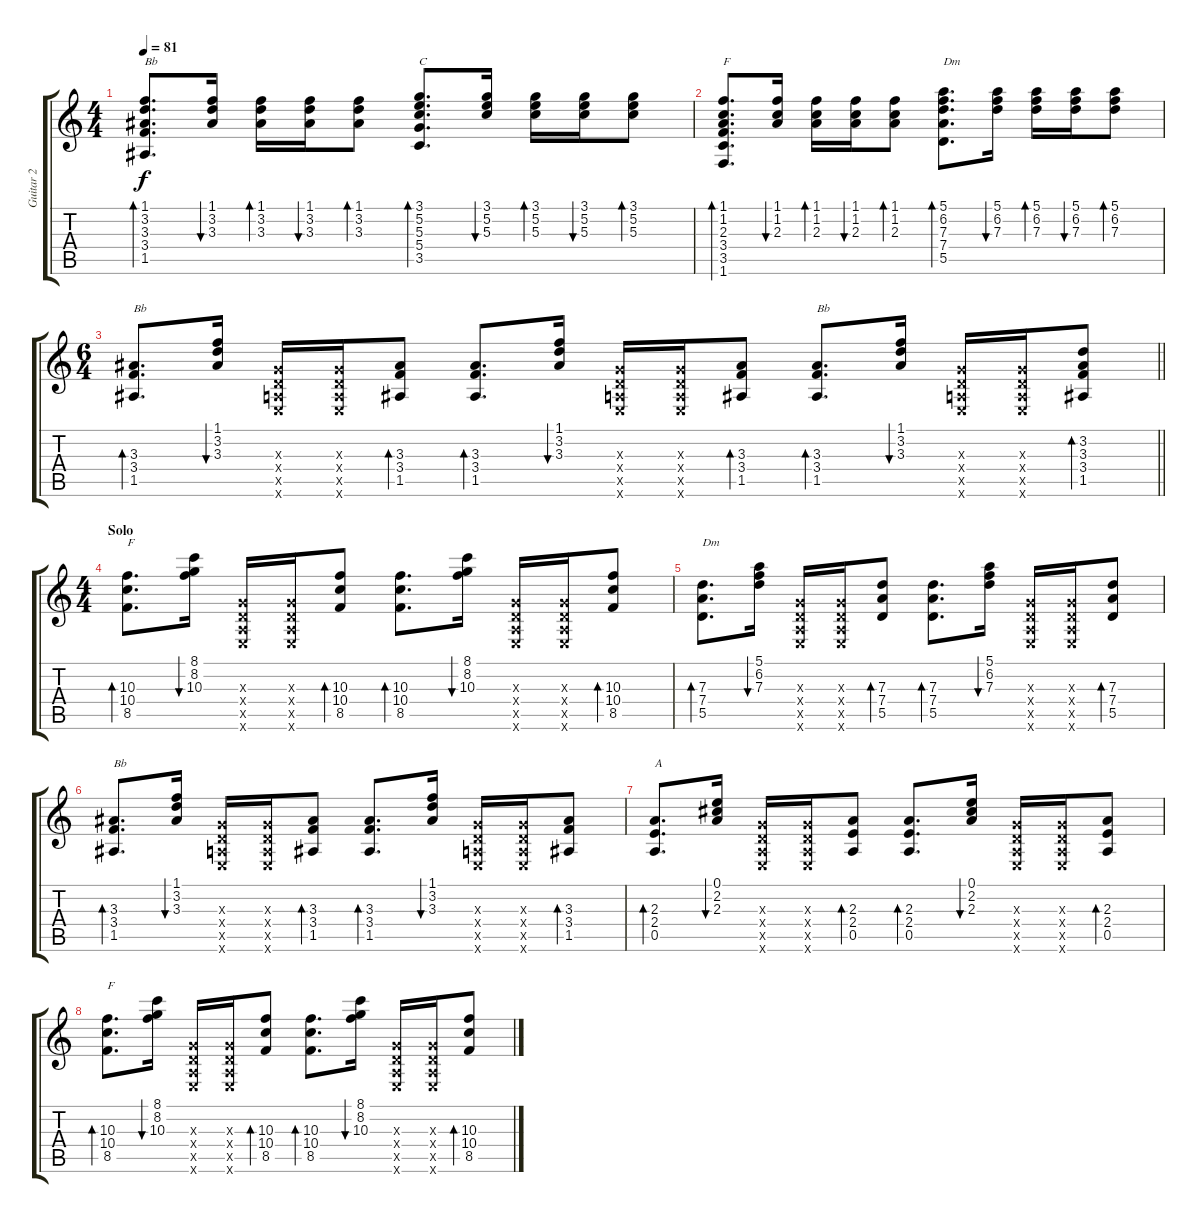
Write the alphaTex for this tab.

\track ("Guitar 2" "Guitar 2") {instrument acousticguitarsteel}
\staff {score tabs}
\tuning (E4 B3 G3 D3 A2 E2) {hide}
\ts (4 4)
\tempo 81
\clef g2
\ks c
(1.1 3.2 3.3 3.4 1.5).8{d bd 30 txt "Bb" dy f} (1.1 3.2 3.3).16{bu 30} (1.1 3.2 3.3).16{bd 30} (1.1 3.2 3.3).16{bu 30} (1.1 3.2 3.3).8{bd 30} (3.1 5.2 5.3 5.4 3.5).8{d bd 30 txt "C"} (3.1 5.2 5.3).16{bu 30} (3.1 5.2 5.3).16{bd 30} (3.1 5.2 5.3).16{bu 30} (3.1 5.2 5.3).8{bd 30} |
(1.1 1.2 2.3 3.4 3.5 1.6).8{d bd 30 txt "F"} (1.1 1.2 2.3).16{bu 30} (1.1 1.2 2.3).16{bd 30} (1.1 1.2 2.3).16{bu 30} (1.1 1.2 2.3).8{bd 30} (5.1 6.2 7.3 7.4 5.5).8{d bd 30 txt "Dm"} (5.1 6.2 7.3).16{bu 30} (5.1 6.2 7.3).16{bd 30} (5.1 6.2 7.3).16{bu 30} (5.1 6.2 7.3).8{bd 30} |
\ts (6 4)
\barLineRight lightlight
(3.3 3.4 1.5).8{d bd 30 txt "Bb"} (1.1 3.2 3.3).16{bu 60} (0.3{x} 0.4{x} 0.5{x} 0.6{x}).16 (0.3{x} 0.4{x} 0.5{x} 0.6{x}).16 (3.3 3.4 1.5).8{bd 30} (3.3 3.4 1.5).8{d bd 30} (1.1 3.2 3.3).16{bu 60} (0.3{x} 0.4{x} 0.5{x} 0.6{x}).16 (0.3{x} 0.4{x} 0.5{x} 0.6{x}).16 (3.3 3.4 1.5).8{bd 30} (3.3 3.4 1.5).8{d bd 30 txt "Bb"} (1.1 3.2 3.3).16{bu 60} (0.3{x} 0.4{x} 0.5{x} 0.6{x}).16 (0.3{x} 0.4{x} 0.5{x} 0.6{x}).16 (3.2 3.3 3.4 1.5).8{bd 30} |
\ts (4 4)
\section ("" "Solo")
(10.3 10.4 8.5).8{d bd 30 txt "F"} (8.1 8.2 10.3).16{bu 60} (0.3{x} 0.4{x} 0.5{x} 0.6{x}).16 (0.3{x} 0.4{x} 0.5{x} 0.6{x}).16 (10.3 10.4 8.5).8{bd 30} (10.3 10.4 8.5).8{d bd 30} (8.1 8.2 10.3).16{bu 60} (0.3{x} 0.4{x} 0.5{x} 0.6{x}).16 (0.3{x} 0.4{x} 0.5{x} 0.6{x}).16 (10.3 10.4 8.5).8{bd 30} |
(7.3 7.4 5.5).8{d bd 30 txt "Dm"} (5.1 6.2 7.3).16{bu 60} (0.3{x} 0.4{x} 0.5{x} 0.6{x}).16 (0.3{x} 0.4{x} 0.5{x} 0.6{x}).16 (7.3 7.4 5.5).8{bd 30} (7.3 7.4 5.5).8{d bd 30} (5.1 6.2 7.3).16{bu 60} (0.3{x} 0.4{x} 0.5{x} 0.6{x}).16 (0.3{x} 0.4{x} 0.5{x} 0.6{x}).16 (7.3 7.4 5.5).8{bd 30} |
(3.3 3.4 1.5).8{d bd 30 txt "Bb"} (1.1 3.2 3.3).16{bu 60} (0.3{x} 0.4{x} 0.5{x} 0.6{x}).16 (0.3{x} 0.4{x} 0.5{x} 0.6{x}).16 (3.3 3.4 1.5).8{bd 30} (3.3 3.4 1.5).8{d bd 30} (1.1 3.2 3.3).16{bu 60} (0.3{x} 0.4{x} 0.5{x} 0.6{x}).16 (0.3{x} 0.4{x} 0.5{x} 0.6{x}).16 (3.3 3.4 1.5).8{bd 30} |
(2.3 2.4 0.5).8{d bd 30 txt "A"} (0.1 2.2 2.3).16{bu 60} (0.3{x} 0.4{x} 0.5{x} 0.6{x}).16 (0.3{x} 0.4{x} 0.5{x} 0.6{x}).16 (2.3 2.4 0.5).8{bd 30} (2.3 2.4 0.5).8{d bd 30} (0.1 2.2 2.3).16{bu 60} (0.3{x} 0.4{x} 0.5{x} 0.6{x}).16 (0.3{x} 0.4{x} 0.5{x} 0.6{x}).16 (2.3 2.4 0.5).8{bd 30} |
(10.3 10.4 8.5).8{d bd 30 txt "F"} (8.1 8.2 10.3).16{bu 60} (0.3{x} 0.4{x} 0.5{x} 0.6{x}).16 (0.3{x} 0.4{x} 0.5{x} 0.6{x}).16 (10.3 10.4 8.5).8{bd 30} (10.3 10.4 8.5).8{d bd 30} (8.1 8.2 10.3).16{bu 60} (0.3{x} 0.4{x} 0.5{x} 0.6{x}).16 (0.3{x} 0.4{x} 0.5{x} 0.6{x}).16 (10.3 10.4 8.5).8{bd 30}
